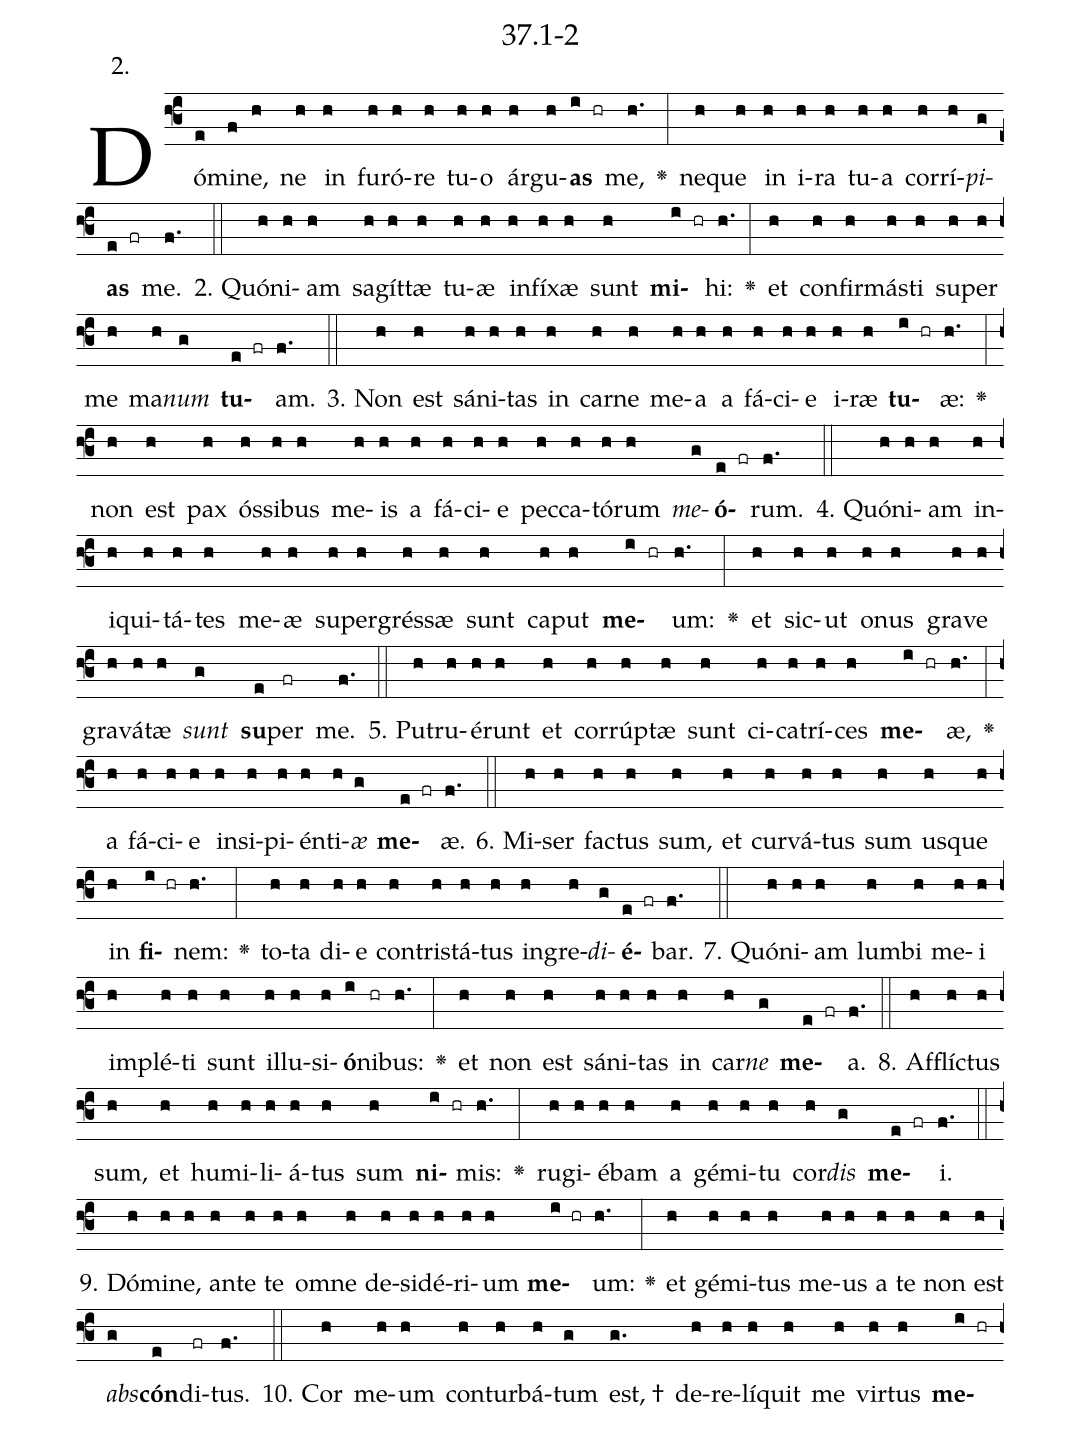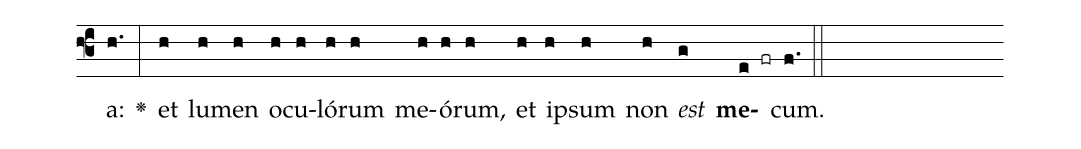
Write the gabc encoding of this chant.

name: 37.1-2;
annotation: 2.;
%%
(f3)Dó(e)mi(f)ne,(h) ne(h) in(h) fu(h)ró(h)re(h) tu(h)o(h) ár(h)gu(h)<b>as</b>(i hr) me,(h.) <v>\greheightstar</v>(:) ne(h)que(h) in(h) i(h)ra(h) tu(h)a(h) cor(h)rí(h)<i>pi</i>(g)<b>as</b>(e fr) me.(f.) (::)
2. Quón(h)i(h)am(h) sa(h)gít(h)tæ(h) tu(h)æ(h) in(h)fí(h)xæ(h) sunt(h) <b>mi</b>(i hr)hi:(h.) <v>\greheightstar</v>(:) et(h) con(h)fir(h)más(h)ti(h) su(h)per(h) me(h) ma(h)<i>num</i>(g) <b>tu</b>(e fr)am.(f.) (::)
3. Non(h) est(h) sá(h)ni(h)tas(h) in(h) car(h)ne(h) me(h)a(h) a(h) fá(h)ci(h)e(h) i(h)ræ(h) <b>tu</b>(i hr)æ:(h.) <v>\greheightstar</v>(:) non(h) est(h) pax(h) ós(h)si(h)bus(h) me(h)is(h) a(h) fá(h)ci(h)e(h) pec(h)ca(h)tó(h)rum(h) <i>me</i>(g)<b>ó</b>(e fr)rum.(f.) (::)
4. Quón(h)i(h)am(h) in(h)i(h)qui(h)tá(h)tes(h) me(h)æ(h) su(h)per(h)grés(h)sæ(h) sunt(h) ca(h)put(h) <b>me</b>(i hr)um:(h.) <v>\greheightstar</v>(:) et(h) sic(h)ut(h) o(h)nus(h) gra(h)ve(h) gra(h)vá(h)tæ(h) <i>sunt</i>(g) <b>su</b>(e)per(fr) me.(f.) (::)
5. Pu(h)tru(h)é(h)runt(h) et(h) cor(h)rúp(h)tæ(h) sunt(h) ci(h)ca(h)trí(h)ces(h) <b>me</b>(i hr)æ,(h.) <v>\greheightstar</v>(:) a(h) fá(h)ci(h)e(h) in(h)si(h)pi(h)én(h)ti(h)<i>æ</i>(g) <b>me</b>(e fr)æ.(f.) (::)
6. Mi(h)ser(h) fac(h)tus(h) sum,(h) et(h) cur(h)vá(h)tus(h) sum(h) us(h)que(h) in(h) <b>fi</b>(i hr)nem:(h.) <v>\greheightstar</v>(:) to(h)ta(h) di(h)e(h) con(h)tris(h)tá(h)tus(h) in(h)gre(h)<i>di</i>(g)<b>é</b>(e fr)bar.(f.) (::)
7. Quón(h)i(h)am(h) lum(h)bi(h) me(h)i(h) im(h)plé(h)ti(h) sunt(h) il(h)lu(h)si(h)<b>ó</b>(i)ni(hr)bus:(h.) <v>\greheightstar</v>(:) et(h) non(h) est(h) sá(h)ni(h)tas(h) in(h) car(h)<i>ne</i>(g) <b>me</b>(e fr)a.(f.) (::)
8. Af(h)flíc(h)tus(h) sum,(h) et(h) hu(h)mi(h)li(h)á(h)tus(h) sum(h) <b>ni</b>(i hr)mis:(h.) <v>\greheightstar</v>(:) ru(h)gi(h)é(h)bam(h) a(h) gé(h)mi(h)tu(h) cor(h)<i>dis</i>(g) <b>me</b>(e fr)i.(f.) (::)
9. Dó(h)mi(h)ne,(h) an(h)te(h) te(h) om(h)ne(h) de(h)si(h)dé(h)ri(h)um(h) <b>me</b>(i hr)um:(h.) <v>\greheightstar</v>(:) et(h) gé(h)mi(h)tus(h) me(h)us(h) a(h) te(h) non(h) est(h) <i>abs</i>(g)<b>cón</b>(e)di(fr)tus.(f.) (::)
10. Cor(h) me(h)um(h) con(h)tur(h)bá(h)tum(g) est, †(g.) de(h)re(h)lí(h)quit(h) me(h) vir(h)tus(h) <b>me</b>(i hr)a:(h.) <v>\greheightstar</v>(:) et(h) lu(h)men(h) o(h)cu(h)ló(h)rum(h) me(h)ó(h)rum,(h) et(h) ip(h)sum(h) non(h) <i>est</i>(g) <b>me</b>(e fr)cum.(f.) (::)
